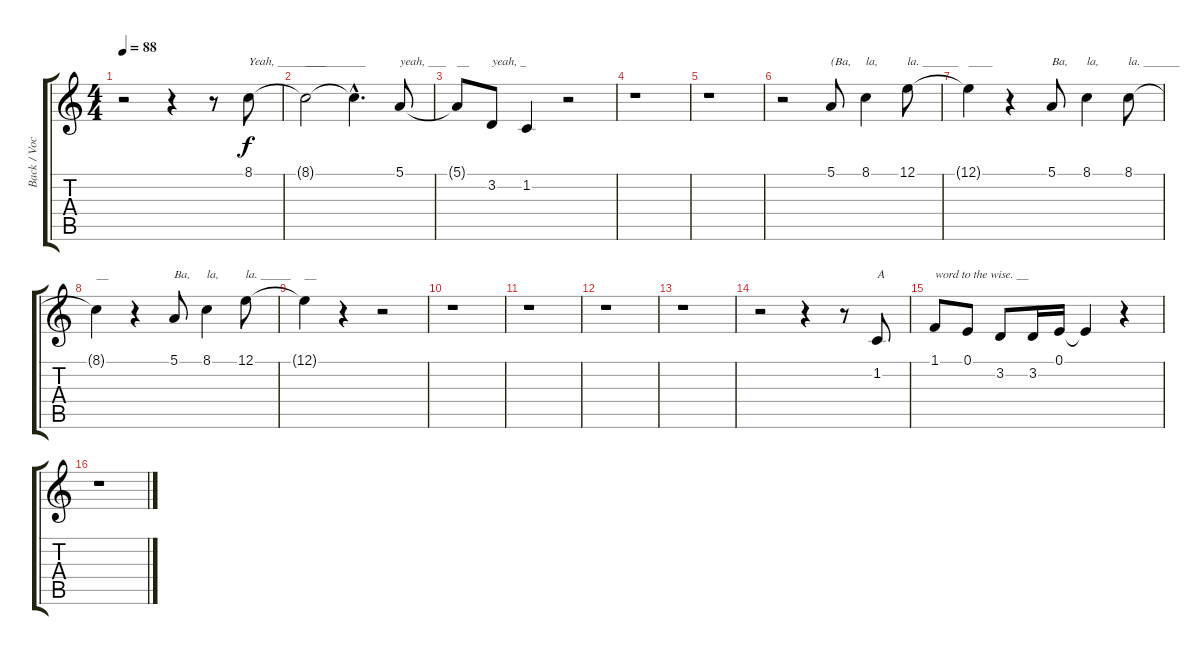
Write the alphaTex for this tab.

\track ("Back / Vocals" "Back / Voc") {instrument lead2sawtooth}
\staff {score tabs}
\tuning (E4 B3 G3 D3 A2 E2) {hide}
\ts (4 4)
\tempo 88
\clef g2
\ks c
r.2{dy f} r.4 r.8 8.1.8{txt "Yeah, ________"} |
8.1{t}.2{txt "__________"} 8.1{hac t}.4{d} 5.1.8{txt "yeah, ___"} |
5.1{t}.8{txt "__"} 3.2.8{txt "yeah, _"} 1.2.4 r.2 |
r.1 |
r.1 |
r.2 5.1.8{txt "(Ba,"} 8.1.4{txt "la,"} 12.1.8{txt "la. ______"} |
12.1{t}.4{txt "____"} r.4 5.1.8{txt "Ba,"} 8.1.4{txt "la,"} 8.1.8{txt "la. ______"} |
8.1{t}.4{txt "__"} r.4 5.1.8{txt "Ba,"} 8.1.4{txt "la,"} 12.1.8{txt "la. _____"} |
12.1{t}.4{txt "__"} r.4 r.2 |
r.1 |
r.1 |
r.1 |
r.1 |
r.2 r.4 r.8 1.2.8{txt "A"} |
1.1.8{txt "word to the wise. __"} 0.1.8 3.2.8 3.2.16 0.1.16 0.1{t}.4 r.4 |
r.1
